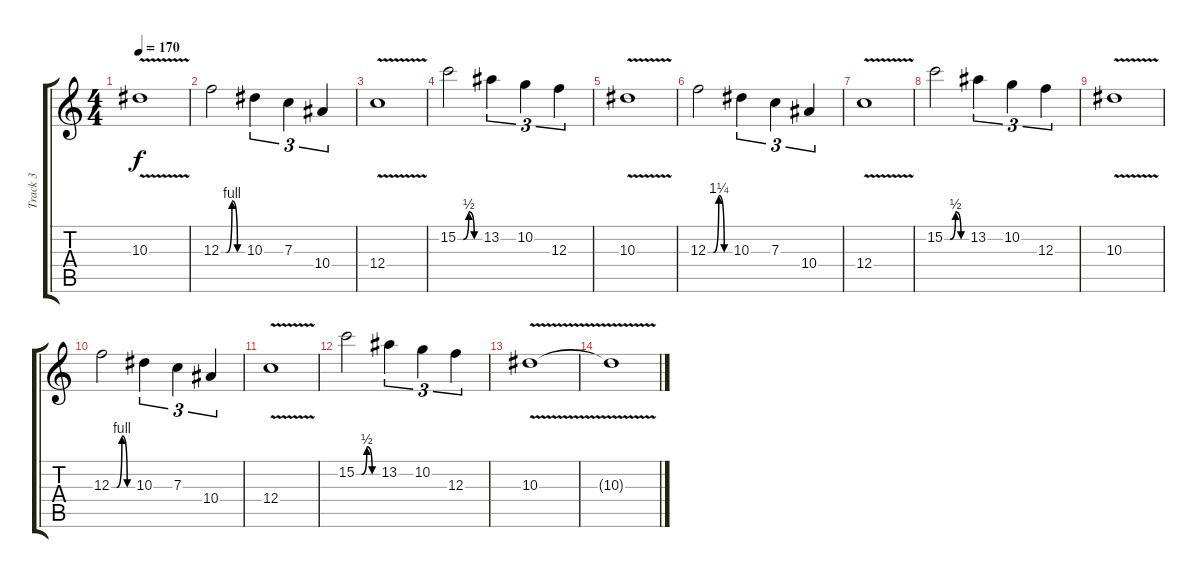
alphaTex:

\track ("Track 3" "Track 3") {instrument distortionguitar}
\staff {score tabs}
\tuning (D4 A3 F3 C3 G2 C2) {hide}
\ts (4 4)
\tempo 170
\clef g2
\ks c
10.3{v}.1{dy f} |
12.3{be (custom 0 0 15 0 30 4 45 0 60 0)}.2 10.3.4{tu (3 2)} 7.3.4{tu (3 2)} 10.4.4{tu (3 2)} |
12.4{v}.1 |
15.2{be (custom 0 0 15 0 30 2 45 0 60 0)}.2 13.2.4{tu (3 2)} 10.2.4{tu (3 2)} 12.3.4{tu (3 2)} |
10.3{v}.1 |
12.3{be (custom 0 0 15 0 30 5 45 0 60 0)}.2 10.3.4{tu (3 2)} 7.3.4{tu (3 2)} 10.4.4{tu (3 2)} |
12.4{v}.1 |
15.2{be (custom 0 0 15 0 30 2 45 0 60 0)}.2 13.2.4{tu (3 2)} 10.2.4{tu (3 2)} 12.3.4{tu (3 2)} |
10.3{v}.1 |
12.3{be (custom 0 0 15 0 30 4 45 0 60 0)}.2 10.3.4{tu (3 2)} 7.3.4{tu (3 2)} 10.4.4{tu (3 2)} |
12.4{v}.1 |
15.2{be (custom 0 0 15 0 30 2 45 0 60 0)}.2 13.2.4{tu (3 2)} 10.2.4{tu (3 2)} 12.3.4{tu (3 2)} |
10.3{v}.1 |
10.3{t}.1
